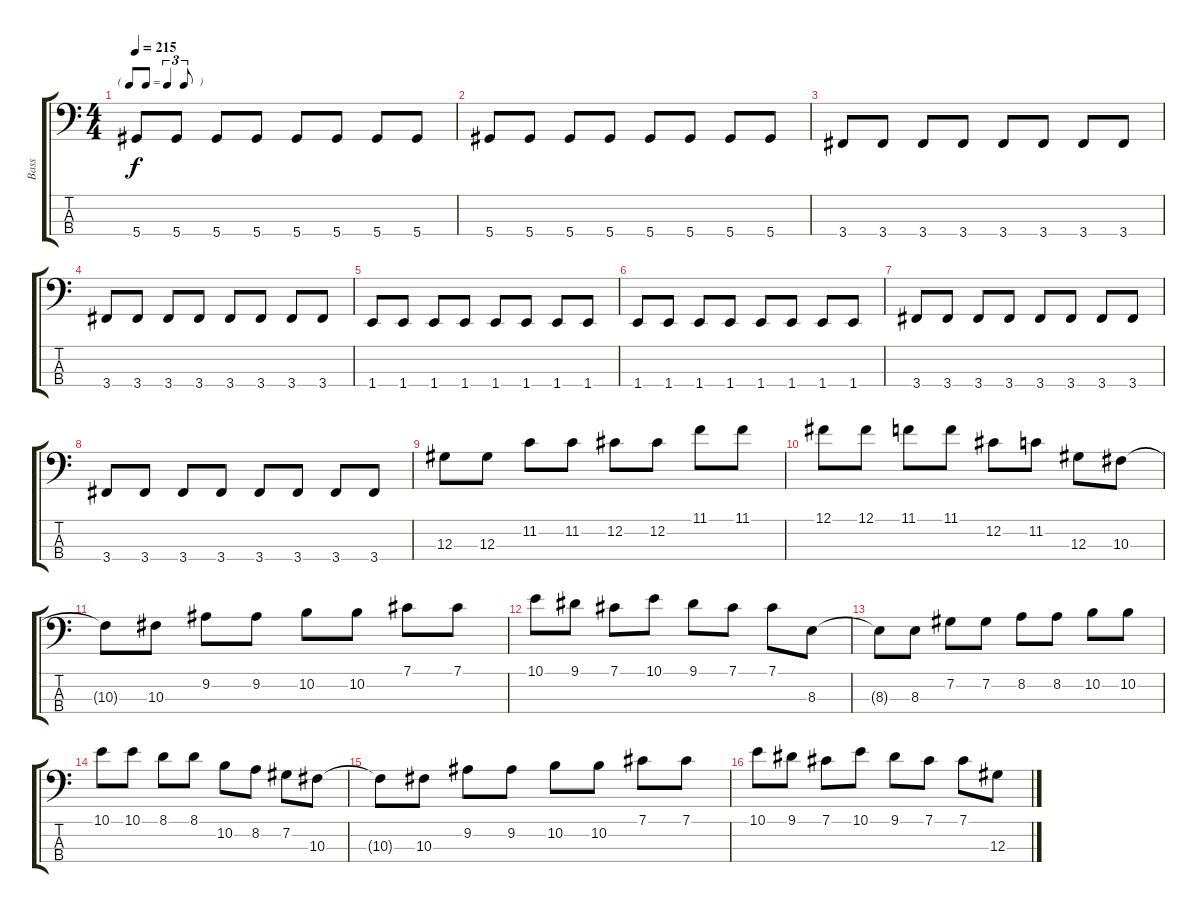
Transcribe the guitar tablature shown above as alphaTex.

\track ("Bass" "Bass") {instrument slapbass2}
\staff {score tabs}
\tuning (Gb2 Db2 Ab1 Eb1) {hide}
\ts (4 4)
\tf triplet8th
\tempo 215
\clef f4
\ks c
5.4.8{dy f} 5.4.8 5.4.8 5.4.8 5.4.8 5.4.8 5.4.8 5.4.8 |
5.4.8 5.4.8 5.4.8 5.4.8 5.4.8 5.4.8 5.4.8 5.4.8 |
3.4.8 3.4.8 3.4.8 3.4.8 3.4.8 3.4.8 3.4.8 3.4.8 |
3.4.8 3.4.8 3.4.8 3.4.8 3.4.8 3.4.8 3.4.8 3.4.8 |
1.4.8 1.4.8 1.4.8 1.4.8 1.4.8 1.4.8 1.4.8 1.4.8 |
1.4.8 1.4.8 1.4.8 1.4.8 1.4.8 1.4.8 1.4.8 1.4.8 |
3.4.8 3.4.8 3.4.8 3.4.8 3.4.8 3.4.8 3.4.8 3.4.8 |
3.4.8 3.4.8 3.4.8 3.4.8 3.4.8 3.4.8 3.4.8 3.4.8 |
12.3.8 12.3.8 11.2.8 11.2.8 12.2.8 12.2.8 11.1.8 11.1.8 |
12.1.8 12.1.8 11.1.8 11.1.8 12.2.8 11.2.8 12.3.8 10.3.8 |
10.3{t}.8 10.3.8 9.2.8 9.2.8 10.2.8 10.2.8 7.1.8 7.1.8 |
10.1.8 9.1.8 7.1.8 10.1.8 9.1.8 7.1.8 7.1.8 8.3.8 |
8.3{t}.8 8.3.8 7.2.8 7.2.8 8.2.8 8.2.8 10.2.8 10.2.8 |
10.1.8 10.1.8 8.1.8 8.1.8 10.2.8 8.2.8 7.2.8 10.3.8 |
10.3{t}.8 10.3.8 9.2.8 9.2.8 10.2.8 10.2.8 7.1.8 7.1.8 |
10.1.8 9.1.8 7.1.8 10.1.8 9.1.8 7.1.8 7.1.8 12.3.8
